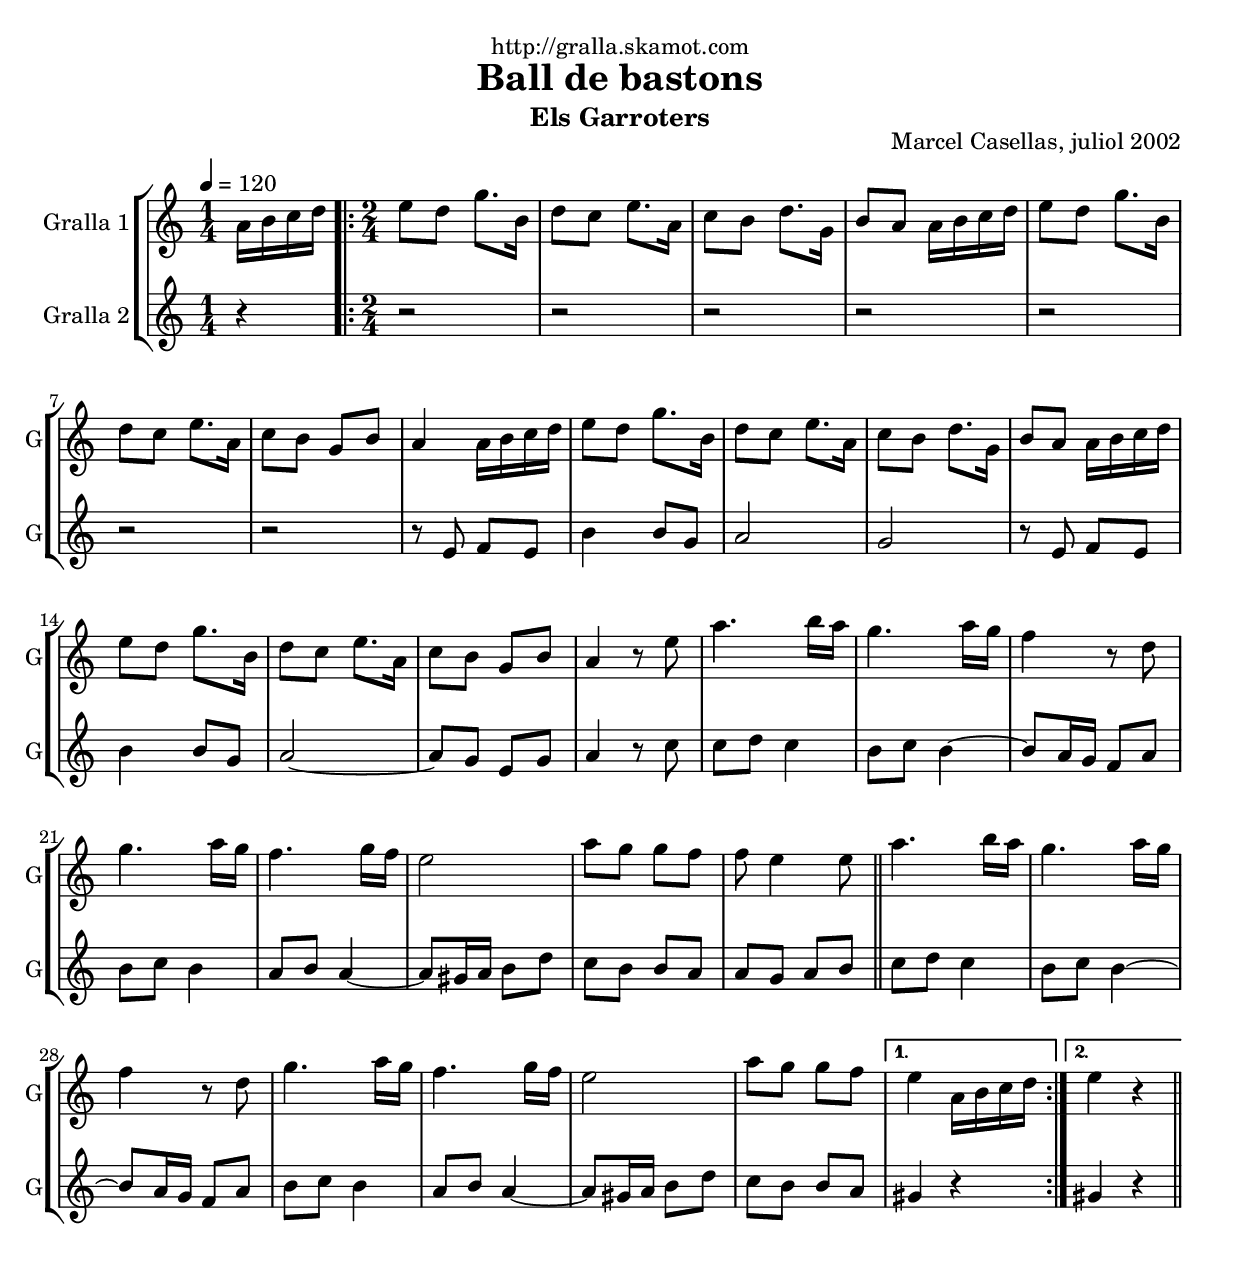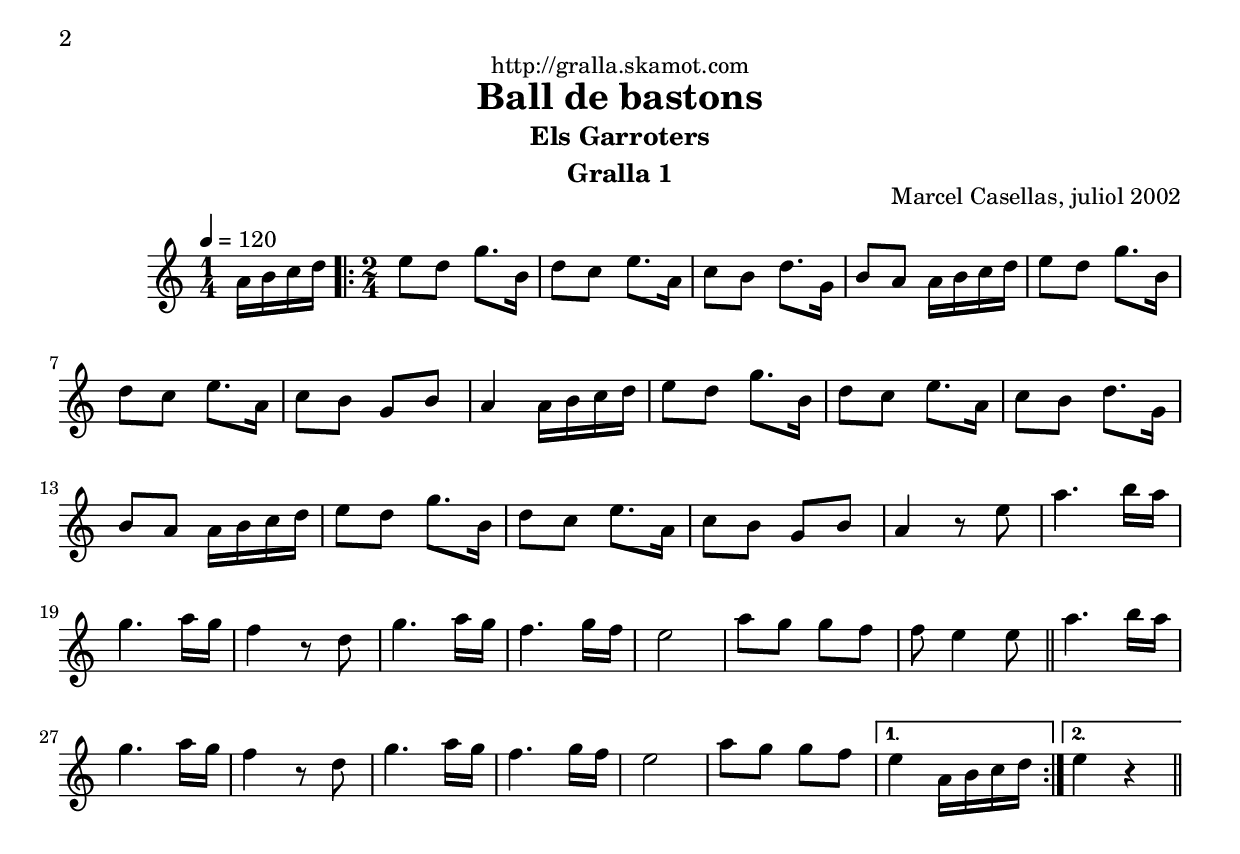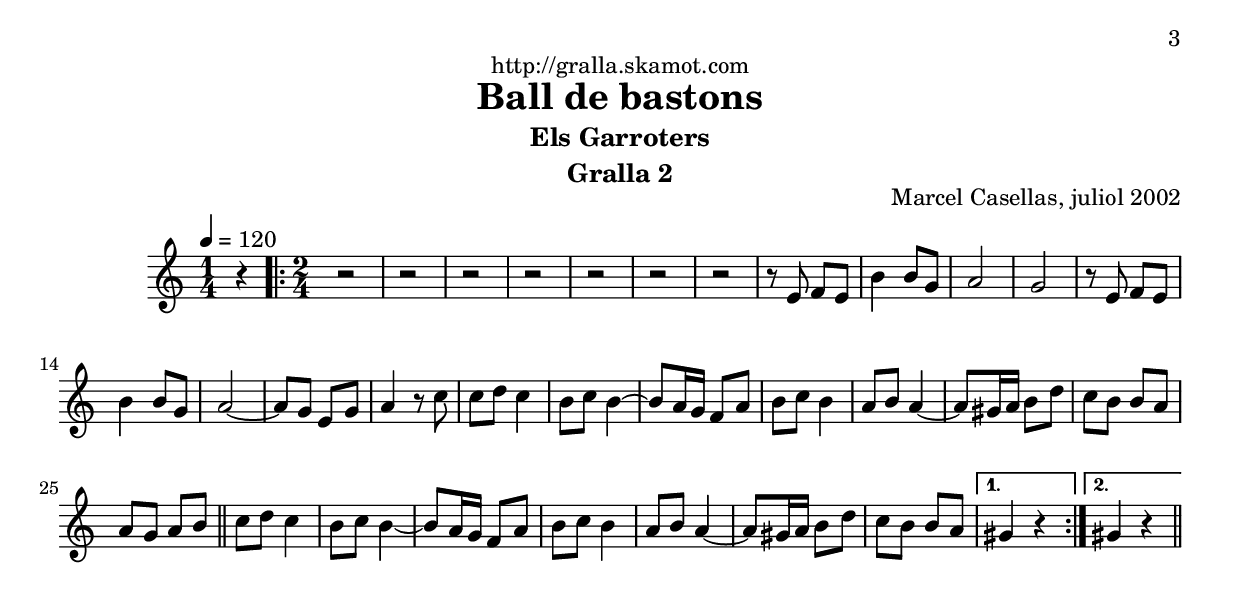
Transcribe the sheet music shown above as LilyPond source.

\version "2.16.2"

\header {
  dedication="http://gralla.skamot.com"
  title="Ball de bastons"
  subtitle="Els Garroters"
  subsubtitle=""
  poet=""
  meter=""
  piece=""
  composer=""
  arranger=""
  opus="Marcel Casellas, juliol 2002"
  instrument=""
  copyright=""
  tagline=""
}

liniaroAa =
\relative a'
{
  \tempo 4=120
  \clef treble
  \key c \major
  \time 1/4
  a16 b c d  |
  \time 2/4   \repeat volta 2 { e8 d g8. b,16  |
  d8 c e8. a,16  |
  c8 b d8. g,16  |
  %05
  b8 a a16 b c d  |
  e8 d g8. b,16  |
  d8 c e8. a,16  |
  c8 b g b  |
  a4 a16 b c d  |
  %10
  e8 d g8. b,16  |
  d8 c e8. a,16  |
  c8 b d8. g,16  |
  b8 a a16 b c d  |
  e8 d g8. b,16  |
  %15
  d8 c e8. a,16  |
  c8 b g b  |
  a4 r8 e'  |
  a4. b16 a  |
  g4. a16 g  |
  %20
  f4 r8 d  |
  g4. a16 g  |
  f4. g16 f  |
  e2  |
  a8 g g f  |
  %25
  f8 e4 e8  \bar "||"
  a4. b16 a  |
  g4. a16 g  |
  f4 r8 d  |
  g4. a16 g  |
  %30
  f4. g16 f  |
  e2  |
  a8 g g f }
  \alternative { { e4 a,16 b c d }
  { e4 r } } \bar "||"
}

liniaroAb =
\relative e'
{
  \tempo 4=120
  \clef treble
  \key c \major
  \time 1/4
  r4  |
  \time 2/4   \repeat volta 2 { r2  |
  r2  |
  r2  |
  %05
  r2  |
  r2  |
  r2  |
  r2  |
  r8 e f e  |
  %10
  b'4 b8 g  |
  a2  |
  g2  |
  r8 e f e  |
  b'4 b8 g  |
  %15
  a2 ~  |
  a8 g e g  |
  a4 r8 c  |
  c8 d c4  |
  b8 c b4 ~  |
  %20
  b8 a16 g f8 a  |
  b8 c b4  |
  a8 b a4 ~  |
  a8 gis16 a b8 d  |
  c8 b b a  |
  %25
  a8 g a b  \bar "||"
  c8 d c4  |
  b8 c b4 ~  |
  b8 a16 g f8 a  |
  b8 c b4  |
  %30
  a8 b a4 ~  |
  a8 gis16 a b8 d  |
  c8 b b a }
  \alternative { { gis4 r }
  { gis4 r } } \bar "||"
}

\bookpart {
  \score {
    \new StaffGroup {
      \override Score.RehearsalMark #'self-alignment-X = #LEFT
      <<
        \new Staff \with {instrumentName = #"Gralla 1" shortInstrumentName = #"G"} \liniaroAa
        \new Staff \with {instrumentName = #"Gralla 2" shortInstrumentName = #"G"} \liniaroAb
      >>
    }
    \layout {}
  }
  \score { \unfoldRepeats
    \new StaffGroup {
      \override Score.RehearsalMark #'self-alignment-X = #LEFT
      <<
        \new Staff \with {instrumentName = #"Gralla 1" shortInstrumentName = #"G"} \liniaroAa
        \new Staff \with {instrumentName = #"Gralla 2" shortInstrumentName = #"G"} \liniaroAb
      >>
    }
    \midi {
      \set Staff.midiInstrument = "oboe"
      \set DrumStaff.midiInstrument = "drums"
    }
  }
}

\bookpart {
  \header {instrument="Gralla 1"}
  \score {
    \new StaffGroup {
      \override Score.RehearsalMark #'self-alignment-X = #LEFT
      <<
        \new Staff \liniaroAa
      >>
    }
    \layout {}
  }
  \score { \unfoldRepeats
    \new StaffGroup {
      \override Score.RehearsalMark #'self-alignment-X = #LEFT
      <<
        \new Staff \liniaroAa
      >>
    }
    \midi {
      \set Staff.midiInstrument = "oboe"
      \set DrumStaff.midiInstrument = "drums"
    }
  }
}

\bookpart {
  \header {instrument="Gralla 2"}
  \score {
    \new StaffGroup {
      \override Score.RehearsalMark #'self-alignment-X = #LEFT
      <<
        \new Staff \liniaroAb
      >>
    }
    \layout {}
  }
  \score { \unfoldRepeats
    \new StaffGroup {
      \override Score.RehearsalMark #'self-alignment-X = #LEFT
      <<
        \new Staff \liniaroAb
      >>
    }
    \midi {
      \set Staff.midiInstrument = "oboe"
      \set DrumStaff.midiInstrument = "drums"
    }
  }
}

